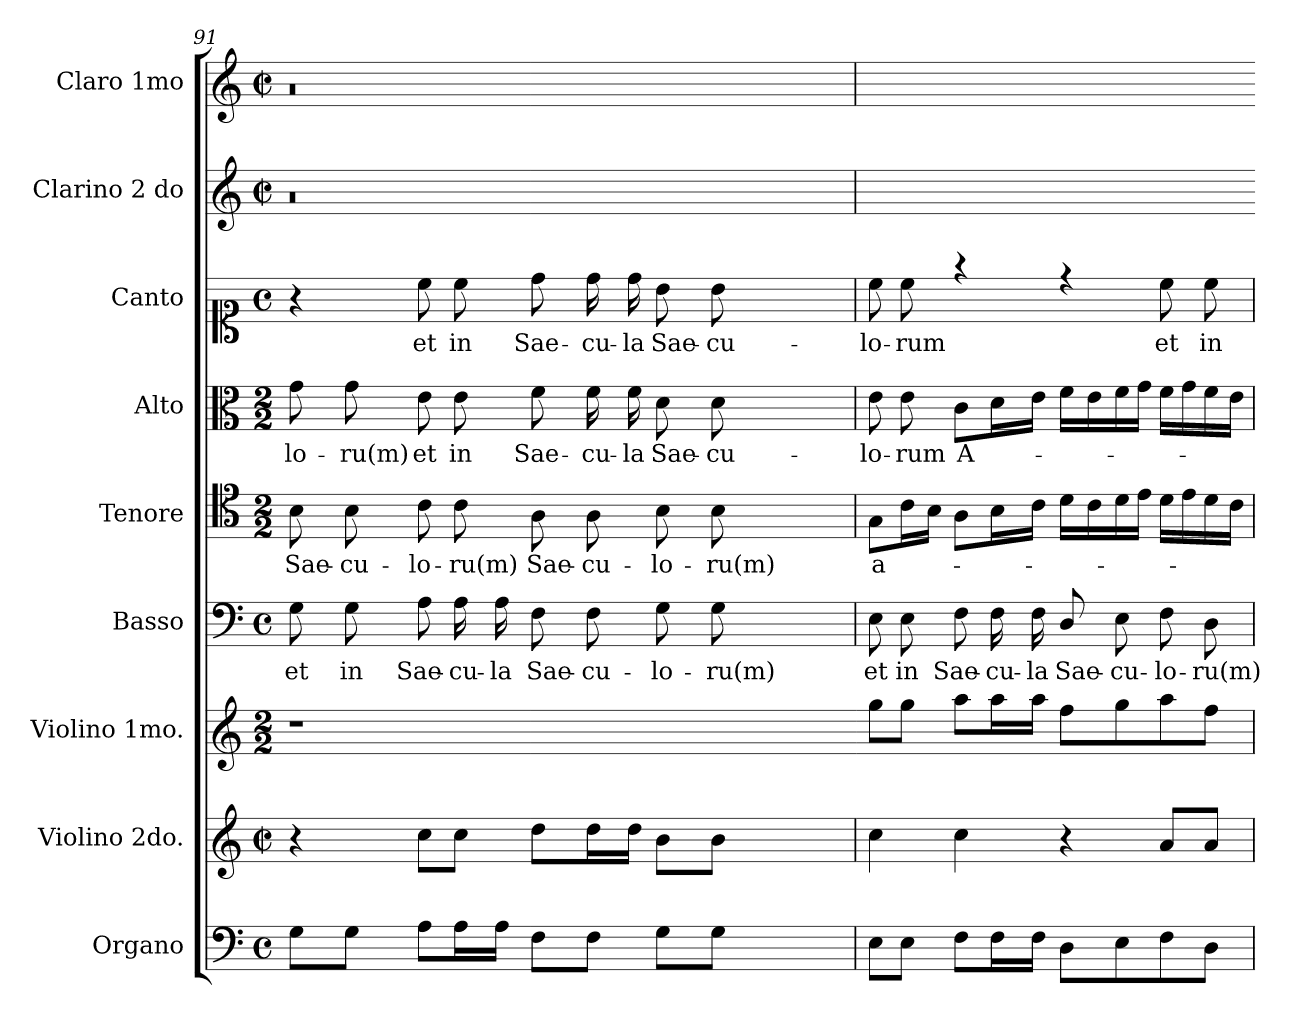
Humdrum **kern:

**kern	**kern	**kern	**kern	**text	**kern	**text	**kern	**text	**kern	**text	**kern	**kern
*part9	*part8	*part7	*part6	*part6	*part5	*part5	*part4	*part4	*part3	*part3	*part2	*part1
*staff9	*staff8	*staff7	*staff6	*staff6	*staff5	*staff5	*staff4	*staff4	*staff3	*staff3	*staff2	*staff1
*I"Organo	*I"Violino 2do.	*I"Violino 1mo.	*I"Basso	*	*I"Tenore	*	*I"Alto	*	*I"Canto	*	*I"Clarino 2 do	*I"Claro 1mo
*I'org	*I'vl 2	*I'vl 1	*I'B	*	*I'T	*	*I'A	*	*	*	*I'clno 2	*
*clefF4	*clefG2	*clefG2	*clefF4	*	*clefC4	*	*clefC3	*	*clefC1	*	*clefG2	*clefG2
*k[]	*k[]	*k[]	*k[]	*	*k[]	*	*k[]	*	*k[]	*	*k[]	*k[]
*M2/2	*M2/2	*M2/2	*M2/2	*	*M2/2	*	*M2/2	*	*M2/2	*	*M2/2	*M2/2
*met(c)	*met(c|)	*	*met(c)	*	*	*	*	*	*met(c)	*	*met(c|)	*met(c|)
=91	=91	=91	=91	=91	=91	=91	=91	=91	=91	=91	=91	=91
8G\L	4r	1r	8G\	et	8B\	Sae-	8g\	lo-	4r	.	0rg	0rg
8G\J	.	.	8G\	in	8B\	-cu-	8g\	-ru(m)	.	.	.	.
8A\L	8cc\L	.	8A\	Sae-	8c\	-lo-	8e\	et	8cc\	et	.	.
16A\L	8cc\J	.	16A\	-cu-	8c\	-ru(m)	8e\	in	8cc\	in	.	.
16A\JJ	.	.	16A\	-la	.	.	.	.	.	.	.	.
8F\L	8dd\L	.	8F\	Sae-	8A\	Sae-	8f\	Sae-	8dd\	Sae-	.	.
8F\J	16dd\L	.	8F\	-cu-	8A\	-cu-	16f\	-cu-	16dd\	-cu-	.	.
.	16dd\JJ	.	.	.	.	.	16f\	-la	16dd\	-la	.	.
8G\L	8b\L	.	8G\	-lo-	8B\	-lo-	8d\	Sae-	8b\	Sae-	.	.
8G\J	8b\J	.	8G\	-ru(m)	8B\	-ru(m)	8d\	-cu-	8b\	-cu-	.	.
1ryy	1ryy	1ryy	1ryy	.	1ryy	.	1ryy	.	1ryy	.	.	.
=92	=92	=92-	=92	=92	=92	=92	=92	=92	=92	=92	=92	=92
8E\L	4cc\	8gg\L	8E\	et	8G\L	-a-	8e\	-lo-	8cc\	-lo-	1ryy	1ryy
8E\J	.	8gg\J	8E\	in	16c\L	.	8e\	-rum	8cc\	-rum	.	.
.	.	.	.	.	16B\JJ	.	.	.	.	.	.	.
8F\L	4cc\	8aa\L	8F\	Sae-	8A\L	.	8c\L	A-	4rff	.	.	.
16F\L	.	16aa\L	16F\	-cu-	16B\L	.	16d\L	.	.	.	.	.
16F\JJ	.	16aa\JJ	16F\	-la	16c\JJ	.	16e\JJ	.	.	.	.	.
8D\L	4r	8ff\L	8D/	Sae-	16d\LL	.	16f\LL	.	4rdd	.	.	.
.	.	.	.	.	16c\	.	16e\	.	.	.	.	.
8E\	.	8gg\	8E\	-cu-	16d\	.	16f\	.	.	.	.	.
.	.	.	.	.	16e\JJ	.	16g\JJ	.	.	.	.	.
8F\	8a/L	8aa\	8F\	-lo-	16d\LL	.	16f\LL	.	8cc\	et	.	.
.	.	.	.	.	16e\	.	16g\	.	.	.	.	.
8D\J	8a/J	8ff\J	8D\	-ru(m)	16d\	.	16f\	.	8cc\	in	.	.
.	.	.	.	.	16c\JJ	.	16e\JJ	.	.	.	.	.
=	=	=	=	=-	=	=-	=	=-	=	=-	=-	=-
*-	*-	*-	*-	*-	*-	*-	*-	*-	*-	*-	*-	*-
